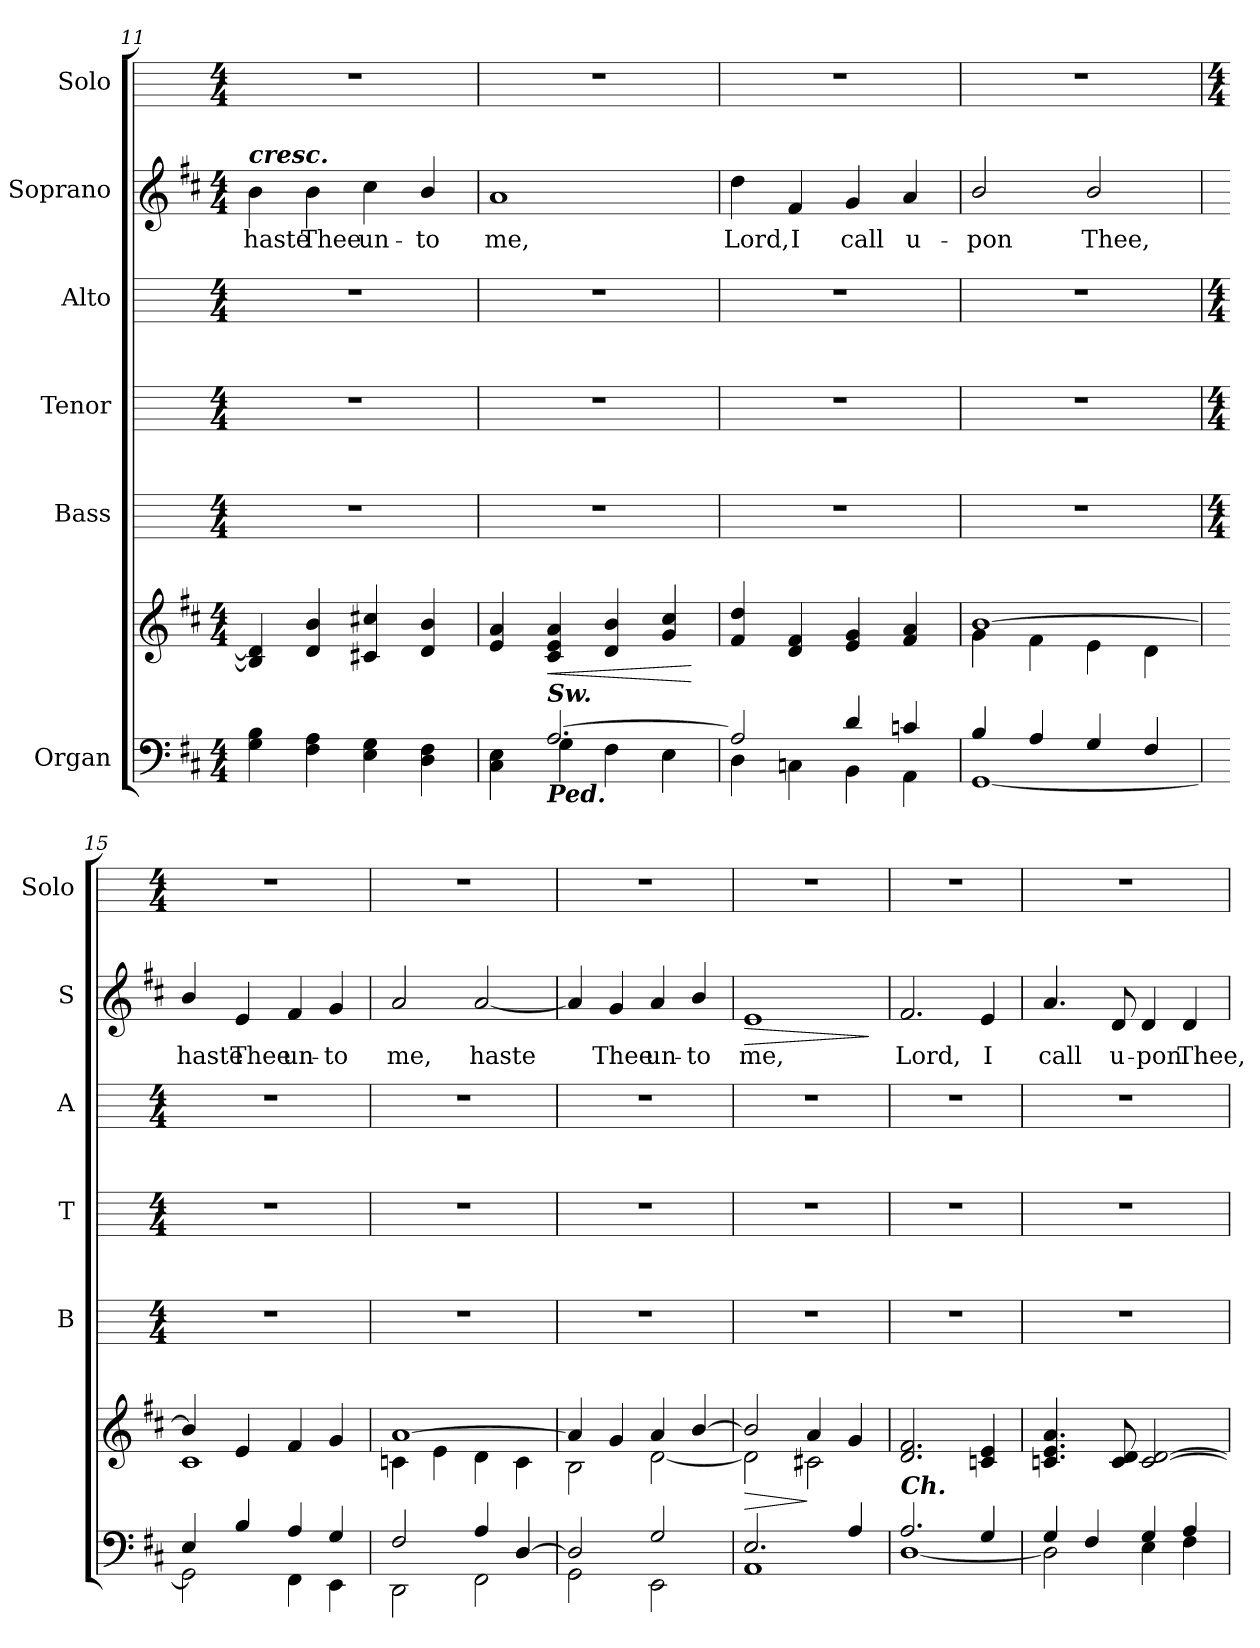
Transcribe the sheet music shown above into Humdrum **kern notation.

**kern	**kern	**dynam	**kern	**kern	**kern	**kern	**text	**dynam	**kern
*part6	*part6	*part6	*part5	*part4	*part3	*part2	*part2	*part2	*part1
*staff7	*staff6	*staff6/7	*staff5	*staff4	*staff3	*staff2	*staff2	*staff2	*staff1
*I"Organ	*	*	*I"Bass	*I"Tenor	*I"Alto	*I"Soprano	*	*	*I"Solo
*	*	*	*I'B	*I'T	*I'A	*I'S	*	*	*I'Solo
*clefF4	*clefG2	*	*	*	*	*clefG2	*	*	*
*k[f#c#]	*k[f#c#]	*	*	*	*	*k[f#c#]	*	*	*
*D:	*D:	*	*	*	*	*D:	*	*	*
*M4/4	*M4/4	*	*M4/4	*M4/4	*M4/4	*M4/4	*	*	*M4/4
=11	=11	=11	=11	=11	=11	=11	=11	=11	=11
*^	*^	*	*	*	*	*	*	*	*
!	!	!	!	!	!	!	!	!LO:TX:a:Bi:t=cresc.	!	!	!
!	!	!	!	!	!	!	!	!	!LO:LY:b	!	!
1ryy	4G\ 4B\	4B/] 4d/]	1ryy	.	1r	1r	1r	4b	haste	.	1r
!	!	!	!	!	!	!	!	!	!LO:LY:b	!	!
.	4F#\ 4A\	4d/ 4b/	.	.	.	.	.	4b	Thee	.	.
!	!	!	!	!	!	!	!	!	!LO:LY:b	!	!
.	4E\ 4G\	4c#X/ 4cc#X/	.	.	.	.	.	4cc#	un-	.	.
!	!	!	!	!	!	!	!	!	!LO:LY:b	!	!
.	4D\ 4F#\	4d/ 4b/	.	.	.	.	.	4b/	-to	.	.
=12	=12	=12	=12	=12	=12	=12	=12	=12	=12	=12	=12
!	!	!	!	!	!	!	!	!	!LO:LY:b	!	!
4ryy	4C#\ 4E\	4e/ 4a/	1ryy	.	1r	1r	1r	1a	me,	.	1r
!LO:TX:a:Bi:t=Sw.	!	!	!	!	!	!	!	!	!	!	!
!LO:TX:b:Bi:t=Ped.	!	!	!	!	!	!	!	!	!	!	!
!	!	!	!	!LO:HP:b	!	!	!	!	!	!	!
[2.A/	4G\	4c#/ 4e/ 4a/	.	<	.	.	.	.	.	.	.
.	4F#\	4d/ 4b/	.	.	.	.	.	.	.	.	.
.	4E\	4g/ 4cc#/	.	.	.	.	.	.	.	.	.
*v	*v	*	*	*	*	*	*	*	*	*	*
*	*v	*v	*	*	*	*	*	*	*	*
.	.	[	.	.	.	.	.	.	.
=13	=13	=13	=13	=13	=13	=13	=13	=13	=13
*^	*^	*	*	*	*	*	*	*	*
!	!	!	!	!	!	!	!	!	!LO:LY:b	!	!
2A/]	4D\	4f#/ 4dd/	1ryy	.	1r	1r	1r	4dd	Lord,	.	1r
!	!	!	!	!	!	!	!	!	!LO:LY:b	!	!
.	4Cn\	4d/ 4f#/	.	.	.	.	.	4f#	I	.	.
!	!	!	!	!	!	!	!	!	!LO:LY:b	!	!
4d/	4BB\	4e/ 4g/	.	.	.	.	.	4g	call	.	.
!	!	!	!	!	!	!	!	!	!LO:LY:b	!	!
4cn/	4AA\	4f#/ 4a/	.	.	.	.	.	4a	u-	.	.
=14	=14	=14	=14	=14	=14	=14	=14	=14	=14	=14	=14
!	!	!	!	!	!	!	!	!	!LO:LY:b	!	!
4B/	[1GG\	[1b/	4g\	.	1r	1r	1r	2b/	-pon	.	1r
4A/	.	.	4f#\	.	.	.	.	.	.	.	.
!	!	!	!	!	!	!	!	!	!LO:LY:b	!	!
4G/	.	.	4e\	.	.	.	.	2b/	Thee,	.	.
4F#/	.	.	4d\	.	.	.	.	.	.	.	.
!!LO:LB:g=z
=15	=15	=15	=15	=15	=15	=15	=15	=15	=15	=15	=15
*	*	*	*	*	*M4/4	*M4/4	*M4/4	*	*	*	*M4/4
!	!	!	!	!	!	!	!	!	!LO:LY:b	!	!
4E/	2GG\]	4b/]	1c#\	.	1r	1r	1r	4b/	haste	.	1r
!	!	!	!	!	!	!	!	!	!LO:LY:b	!	!
4B/	.	4e/	.	.	.	.	.	4e	Thee	.	.
!	!	!	!	!	!	!	!	!	!LO:LY:b	!	!
4A/	4FF#\	4f#/	.	.	.	.	.	4f#	un-	.	.
!	!	!	!	!	!	!	!	!	!LO:LY:b	!	!
4G/	4EE\	4g/	.	.	.	.	.	4g	-to	.	.
=16	=16	=16	=16	=16	=16	=16	=16	=16	=16	=16	=16
!	!	!	!	!	!	!	!	!	!LO:LY:b	!	!
2F#/	2DD\	[1a/	4cn\	.	1r	1r	1r	2a	me,	.	1r
.	.	.	4e\	.	.	.	.	.	.	.	.
!	!	!	!	!	!	!	!	!	!LO:LY:b	!	!
4A/	2FF#\	.	4d\	.	.	.	.	[2a	haste	.	.
[4D/	.	.	4c\	.	.	.	.	.	.	.	.
=17	=17	=17	=17	=17	=17	=17	=17	=17	=17	=17	=17
2D/]	2GG\	4a/]	2B\	.	1r	1r	1r	4a]	.	.	1r
!	!	!	!	!	!	!	!	!	!LO:LY:b	!	!
.	.	4g/	.	.	.	.	.	4g	Thee	.	.
!	!	!	!	!	!	!	!	!	!LO:LY:b	!	!
2G/	2EE\	4a/	[2d\	.	.	.	.	4a	un-	.	.
!	!	!	!	!	!	!	!	!	!LO:LY:b	!	!
.	.	[4b/	.	.	.	.	.	4b/	-to	.	.
=18	=18	=18	=18	=18	=18	=18	=18	=18	=18	=18	=18
!	!	!	!	!LO:HP:b	!	!	!	!	!LO:LY:b	!LO:HP:b	!
2.E/	1AA\	2b/]	2d\]	>	1r	1r	1r	1e	me,	>	1r
.	.	4a/	2c#X\	]	.	.	.	.	.	.	.
4A/	.	4g/	.	.	.	.	.	.	.	.	.
*v	*v	*	*	*	*	*	*	*	*	*	*
*	*v	*v	*	*	*	*	*	*	*	*
.	.	.	.	.	.	.	.	]	.
=19	=19	=19	=19	=19	=19	=19	=19	=19	=19
*^	*^	*	*	*	*	*	*	*	*
!LO:TX:a:Bi:t=Ch.	!	!	!	!	!	!	!	!	!	!	!
!	!	!	!	!	!	!	!	!	!LO:LY:b	!	!
2.A/	[1D\	2.d/ 2.f#/	1ryy	.	1r	1r	1r	2.f#	Lord,	.	1r
!	!	!	!	!	!	!	!	!	!LO:LY:b	!	!
4G/	.	4cn/ 4e/	.	.	.	.	.	4e	I	.	.
=20	=20	=20	=20	=20	=20	=20	=20	=20	=20	=20	=20
!	!	!	!	!	!	!	!	!	!LO:LY:b	!	!
4G/	2D\]	4.cn/ 4.e/ 4.a/	1ryy	.	1r	1r	1r	4.a	call	.	1r
4F#/	.	.	.	.	.	.	.	.	.	.	.
!	!	!	!	!	!	!	!	!	!LO:LY:b	!	!
.	.	8c/ 8d/	.	.	.	.	.	8d	u-	.	.
!	!	!	!	!	!	!	!	!	!LO:LY:b	!	!
4G/	4E\	[2c/ [2d/	.	.	.	.	.	4d	-pon	.	.
!	!	!	!	!	!	!	!	!	!LO:LY:b	!	!
4A/	4F#\	.	.	.	.	.	.	4d	Thee,	.	.
*v	*v	*	*	*	*	*	*	*	*	*	*
*	*v	*v	*	*	*	*	*	*	*	*
=	=	=	=	=	=	=	=	=	=
*-	*-	*-	*-	*-	*-	*-	*-	*-	*-
